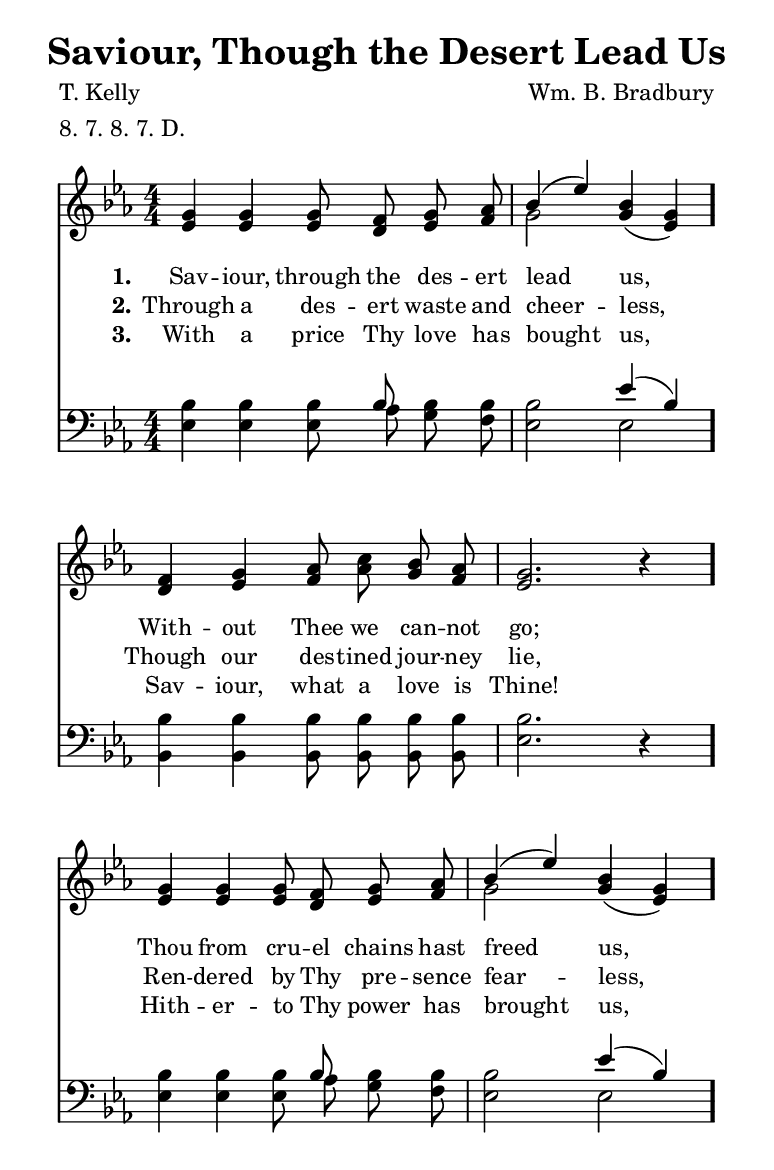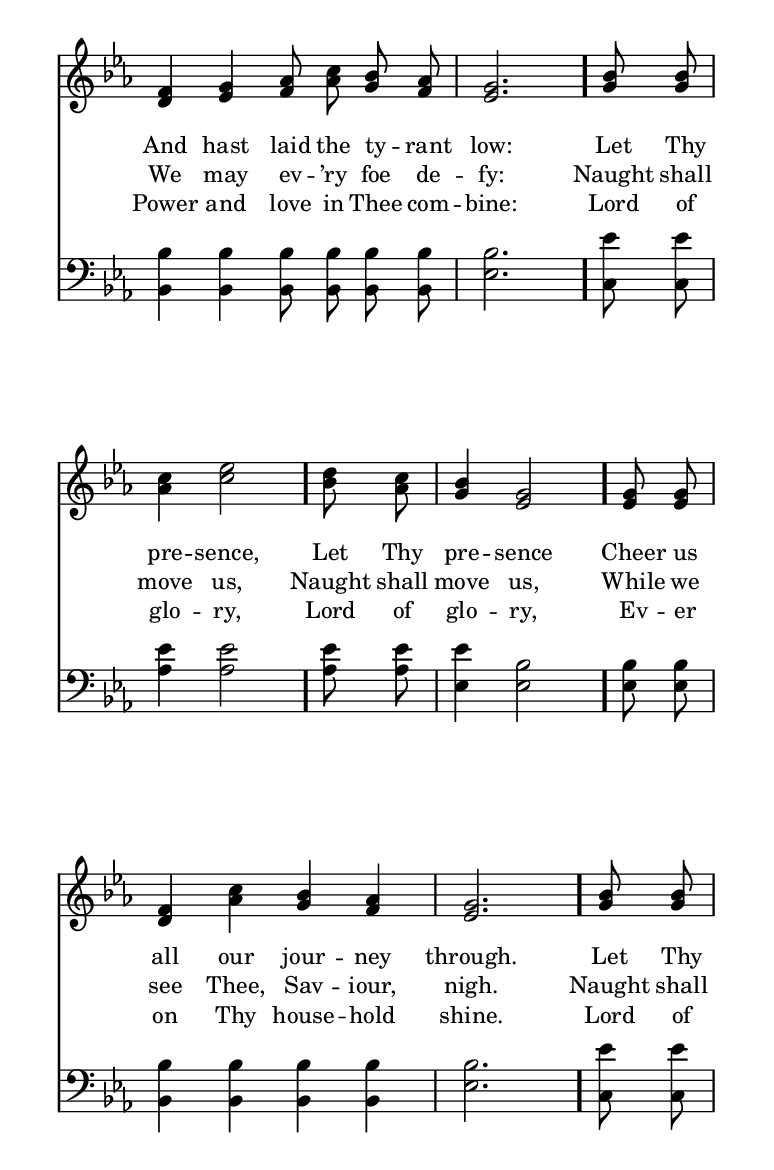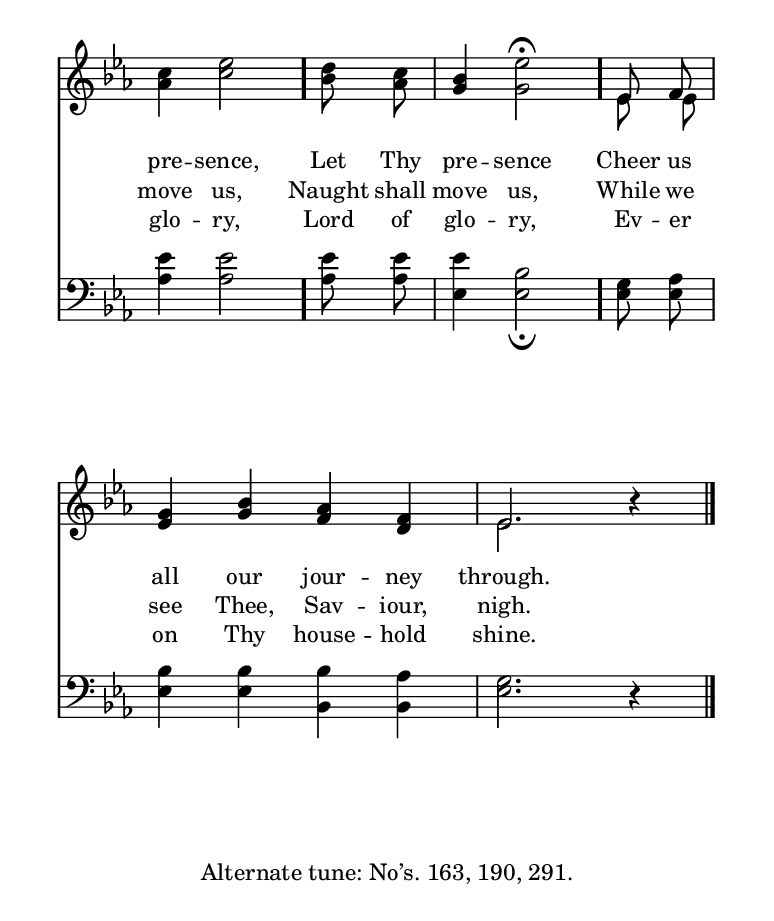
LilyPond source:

\include "common/global.ily"
\paper {
  \include "common/paper.ily"
}

\header{
  hymnnumber = "191"
  title = "Saviour, Though the Desert Lead Us"
  tunename = ""
  meter = "8. 7. 8. 7. D."
  poet = "T. Kelly"
  composer = "Wm. B. Bradbury"
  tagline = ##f
}

ta = { \tempo 4=80 }
tb = { \tempo 4=40 }

global = {
  \include "common/overrides.ily"
  \override Staff.TimeSignature.style = #'numbered
  \time 4/4
  \override Score.MetronomeMark.transparent = ##t % hide all fermata changes too
  \ta
  \key ees \major
  \autoBeamOff
}

notesSoprano = {
\global
\relative c'' {

  g4 g g8 f g aes | bes4( ees) bes( g) |
  f4 g aes8 c bes aes | g2. r4 % rest not in original, but required to make timing work
  g4 g g8 f g aes | bes4( ees) bes( g) |
  f4 g aes8 c bes aes | g2.
  bes8 bes | c4 ees2
  d8 c | bes4 g2
  g8 g | f4 c' bes aes | g2.
  bes8 bes | c4 ees2
  d8 c | bes4 \tb ees2 \fermata \ta
  ees,8 f | g4 bes aes f | ees2. r4 % impossible "r8" in original

  \bar "|."

}
}

notesAlto = {
\global
\relative e' {

  ees4 ees ees8 d ees f | g2 g4( ees) |
  d4 ees f8 aes g f | ees2. r4 % added rest
  ees4 ees ees8 d ees f | g2 g4( ees) |
  d4 ees f8 aes g f | ees2.
  g8 g | aes4 c2
  bes8 aes | g4 ees2
  ees8 ees | d4 aes' g f | ees2.
  g8 g | aes4 c2
  bes8 aes | g4 g2
  ees8 ees | ees4 g f d | ees2. r4

}
}

notesTenor = {
\global
\relative a {

  bes4 bes bes8 bes bes bes | bes2 ees4( bes) |
  bes4 bes bes8 bes bes bes | bes2. r4 % added rest
  bes4 bes bes8 bes bes bes | bes2 ees4( bes) |
  bes4 bes bes8 bes bes bes | bes2.
  ees8 ees | ees4 ees2
  ees8 ees | ees4 bes2
  bes8 bes | bes4 bes bes bes | bes2.
  ees8 ees | ees4 ees2
  ees8 ees | ees4 bes2
  g8 aes | bes4 bes bes aes | g2. r4

}
}

notesBass = {
\global
\relative f {

  ees4 ees ees8 aes g f | ees2 ees
  bes4 bes bes8 bes bes bes | ees2. r4 % added rest
  ees4 ees ees8 aes g f | ees2 ees
  bes4 bes bes8 bes bes bes | ees2.
  c8 c aes'4 aes2
  aes8 aes | ees4 ees2
  ees8 ees bes4 bes bes bes | ees2.
  c8 c aes'4 aes2
  aes8 aes | ees4 ees2_\fermata
  ees8 ees | ees4 ees bes bes | ees2. r4

}
}

wordsA = \lyricmode {
\set stanza = "1."

Sav -- iour, through the des -- ert lead us, \bar "."
With -- out Thee we can -- not go; \bar "."
Thou from cru -- el chains hast freed us, \bar "."
And hast laid the ty -- rant low: \bar "."
%{HIDE>%} Let Thy pre -- sence, %{<HIDE%} \bar "."
Let Thy pre -- sence \bar "."
Cheer us all our jour -- ney through. \bar "."
%{HIDE>%} Let Thy pre -- sence, \bar "."
Let Thy pre -- sence \bar "."
Cheer us all our jour -- ney through. %{<HIDE%} \bar "."

}

wordsB = \lyricmode {
\set stanza = "2."

Through a des -- ert waste and cheer -- less,
Though our des -- tined jour -- ney lie,
Ren -- dered by Thy pre -- sence fear -- less,
We may ev -- ’ry foe de -- fy:
%{HIDE>%} Naught shall move us, %{<HIDE%}
Naught shall move us,
While we see Thee, Sav -- iour, nigh.
%{HIDE>%} Naught shall move us,
Naught shall move us,
While we see Thee, Sav -- iour, nigh. %{<HIDE%}

}

wordsC = \lyricmode {
\set stanza = "3."

With a price Thy love has bought us,
Sav -- iour, what a love is Thine!
Hith -- er -- to Thy power has brought us,
Power and love in Thee com -- bine:
%{HIDE>%} Lord of glo -- ry, %{<HIDE%}
Lord of glo -- ry,
Ev -- er on Thy house -- hold shine.
%{HIDE>%} Lord of glo -- ry,
Lord of glo -- ry,
Ev -- er on Thy house -- hold shine. %{<HIDE%}

}

\score {
  \context ChoirStaff <<
    \context Staff = upper <<
      \set Staff.autoBeaming = ##f
      \set ChoirStaff.systemStartDelimiter = #'SystemStartBar
      \set ChoirStaff.printPartCombineTexts = ##f
      \partcombine #'(2 . 9) \notesSoprano \notesAlto
      \context NullVoice = sopranos { \voiceOne << \notesSoprano >> }
      \context NullVoice = altos { \voiceTwo << \notesAlto >> }
      \context Lyrics = one   \lyricsto sopranos \wordsA
      \context Lyrics = two   \lyricsto sopranos \wordsB
      \context Lyrics = three \lyricsto sopranos \wordsC
    >>
    \context Staff = men <<
      \set Staff.autoBeaming = ##f
      \clef bass
      \set ChoirStaff.printPartCombineTexts = ##f
      \partcombine #'(2 . 9) \notesTenor \notesBass
      \context NullVoice = tenors { \voiceOne << \notesTenor >> }
      \context NullVoice = basses { \voiceTwo << \notesBass >> }
    >>
  >>
  \layout {
    \include "common/layout.ily"
  }
  \midi{
    \include "common/midi.ily"
  }
}

\noPageBreak \markup { \vspace #2 \fill-line { \raise #2 \line { Alternate tune: No’s. 163, 190, 291. } } }

\version "2.19.49"  % necessary for upgrading to future LilyPond versions.

% vi:set et ts=2 sw=2 ai nocindent syntax=lilypond:
